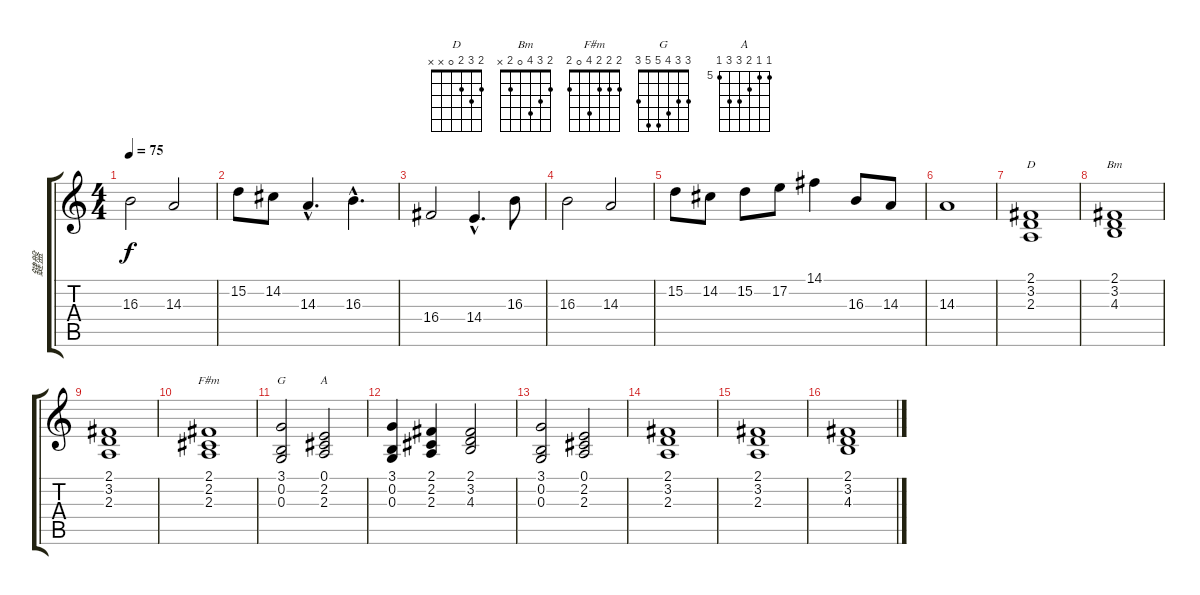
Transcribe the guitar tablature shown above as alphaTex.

\track ("鍵盤" "鍵盤") {instrument synthstrings2}
\staff {score tabs}
\tuning (E4 B3 G3 D3 A2 E2) {hide}
\chord ("D" 2 3 2 0 x x)
\chord ("Bm" 2 3 4 0 2 x)
\chord ("F#m" 2 2 2 4 0 2)
\chord ("G" 3 3 4 5 5 3)
\chord ("A" 5 5 6 7 7 5) {firstfret 5}
\ts (4 4)
\tempo 75
\clef g2
\ks c
16.3.2{dy f instrument synthvoice} 14.3.2 |
15.2.8 14.2.8 14.3{hac}.4{d} 16.3{hac}.4{d} |
16.4.2 14.4{hac}.4{d} 16.3.8 |
16.3.2 14.3.2 |
15.2.8 14.2.8 15.2.8 17.2.8 14.1.4 16.3.8 14.3.8 |
14.3.1 |
(2.1 3.2 2.3).1{ch "D" instrument synthstrings2} |
(2.1 3.2 4.3).1{ch "Bm"} |
(2.1 3.2 2.3).1 |
(2.1 2.2 2.3).1{ch "F#m"} |
(3.1 0.2 0.3).2{ch "G"} (0.1 2.2 2.3).2{ch "A"} |
(3.1 0.2 0.3).4 (2.1 2.2 2.3).4 (2.1 3.2 4.3).2 |
(3.1 0.2 0.3).2 (0.1 2.2 2.3).2 |
(2.1 3.2 2.3).1 |
(2.1 3.2 2.3).1 |
(2.1 3.2 4.3).1
